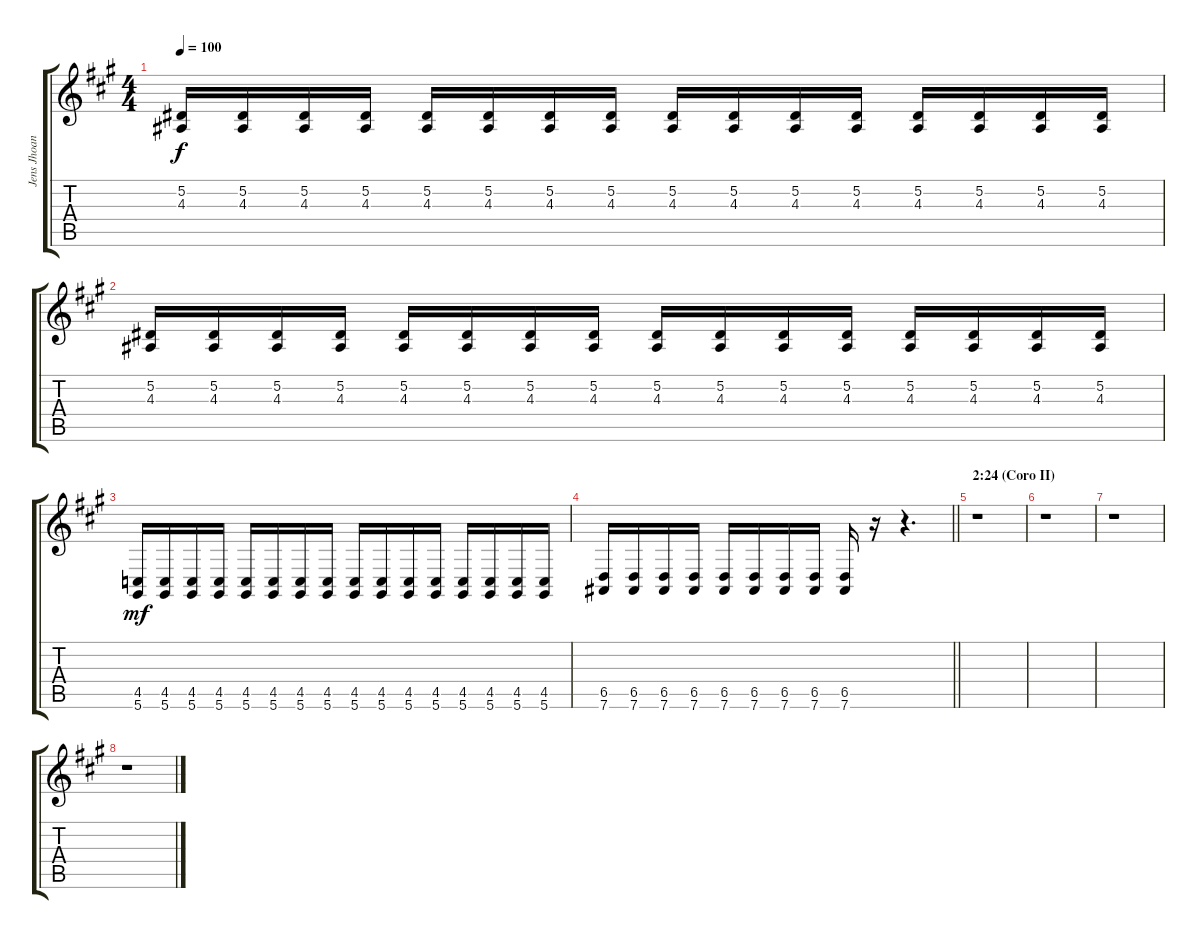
\track ("Jens Jhoannson (FX)" "Jens Jhoan") {instrument fx4atmosphere}
\staff {score tabs}
\tuning (Eb4 Bb3 Gb3 Db3 Ab2 Eb2) {hide}
\ts (4 4)
\tempo 100
\clef g2
\ks a
(5.2 4.3).16{dy f} (5.2 4.3).16 (5.2 4.3).16 (5.2 4.3).16 (5.2 4.3).16 (5.2 4.3).16 (5.2 4.3).16 (5.2 4.3).16 (5.2 4.3).16 (5.2 4.3).16 (5.2 4.3).16 (5.2 4.3).16 (5.2 4.3).16 (5.2 4.3).16 (5.2 4.3).16 (5.2 4.3).16 |
(5.2 4.3).16 (5.2 4.3).16 (5.2 4.3).16 (5.2 4.3).16 (5.2 4.3).16 (5.2 4.3).16 (5.2 4.3).16 (5.2 4.3).16 (5.2 4.3).16 (5.2 4.3).16 (5.2 4.3).16 (5.2 4.3).16 (5.2 4.3).16 (5.2 4.3).16 (5.2 4.3).16 (5.2 4.3).16 |
(4.5 5.6).16{dy mf} (4.5 5.6).16 (4.5 5.6).16 (4.5 5.6).16 (4.5 5.6).16 (4.5 5.6).16 (4.5 5.6).16 (4.5 5.6).16 (4.5 5.6).16 (4.5 5.6).16 (4.5 5.6).16 (4.5 5.6).16 (4.5 5.6).16 (4.5 5.6).16 (4.5 5.6).16 (4.5 5.6).16 |
\barLineRight lightlight
(6.5 7.6).16 (6.5 7.6).16 (6.5 7.6).16 (6.5 7.6).16 (6.5 7.6).16 (6.5 7.6).16 (6.5 7.6).16 (6.5 7.6).16 (6.5 7.6).16 r.16 r.4{d} |
\section ("" "2:24 (Coro II)")
r.1 |
r.1 |
r.1 |
r.1
